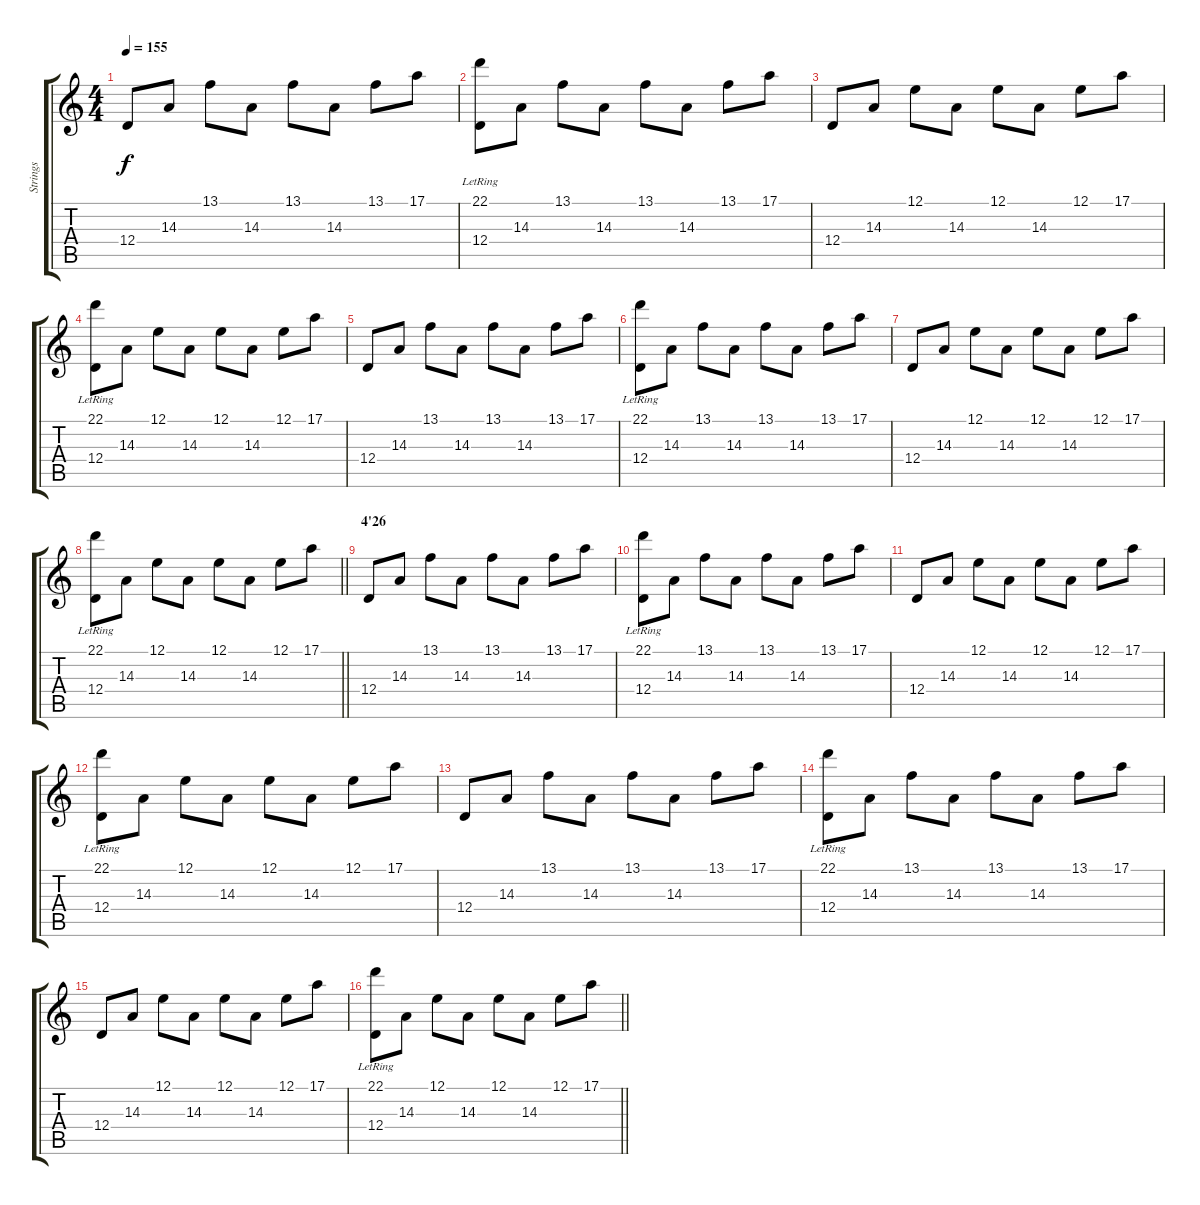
\track ("Strings" "Strings") {instrument stringensemble1}
\staff {score tabs}
\tuning (E4 B3 G3 D3 A2 E2) {hide}
\ts (4 4)
\tempo 155
\clef g2
\ks c
12.4.8{dy f} 14.3.8 13.1.8 14.3.8 13.1.8 14.3.8 13.1.8 17.1.8 |
(22.1{lr} 12.4).8 14.3.8 13.1.8 14.3.8 13.1.8 14.3.8 13.1.8 17.1.8 |
12.4.8 14.3.8 12.1.8 14.3.8 12.1.8 14.3.8 12.1.8 17.1.8 |
(22.1{lr} 12.4).8 14.3.8 12.1.8 14.3.8 12.1.8 14.3.8 12.1.8 17.1.8 |
12.4.8 14.3.8 13.1.8 14.3.8 13.1.8 14.3.8 13.1.8 17.1.8 |
(22.1{lr} 12.4).8 14.3.8 13.1.8 14.3.8 13.1.8 14.3.8 13.1.8 17.1.8 |
12.4.8 14.3.8 12.1.8 14.3.8 12.1.8 14.3.8 12.1.8 17.1.8 |
\barLineRight lightlight
(22.1{lr} 12.4).8 14.3.8 12.1.8 14.3.8 12.1.8 14.3.8 12.1.8 17.1.8 |
\section ("" "4'26")
12.4.8 14.3.8 13.1.8 14.3.8 13.1.8 14.3.8 13.1.8 17.1.8 |
(22.1{lr} 12.4).8 14.3.8 13.1.8 14.3.8 13.1.8 14.3.8 13.1.8 17.1.8 |
12.4.8 14.3.8 12.1.8 14.3.8 12.1.8 14.3.8 12.1.8 17.1.8 |
(22.1{lr} 12.4).8 14.3.8 12.1.8 14.3.8 12.1.8 14.3.8 12.1.8 17.1.8 |
12.4.8 14.3.8 13.1.8 14.3.8 13.1.8 14.3.8 13.1.8 17.1.8 |
(22.1{lr} 12.4).8 14.3.8 13.1.8 14.3.8 13.1.8 14.3.8 13.1.8 17.1.8 |
12.4.8 14.3.8 12.1.8 14.3.8 12.1.8 14.3.8 12.1.8 17.1.8 |
\barLineRight lightlight
(22.1{lr} 12.4).8 14.3.8 12.1.8 14.3.8 12.1.8 14.3.8 12.1.8 17.1.8
